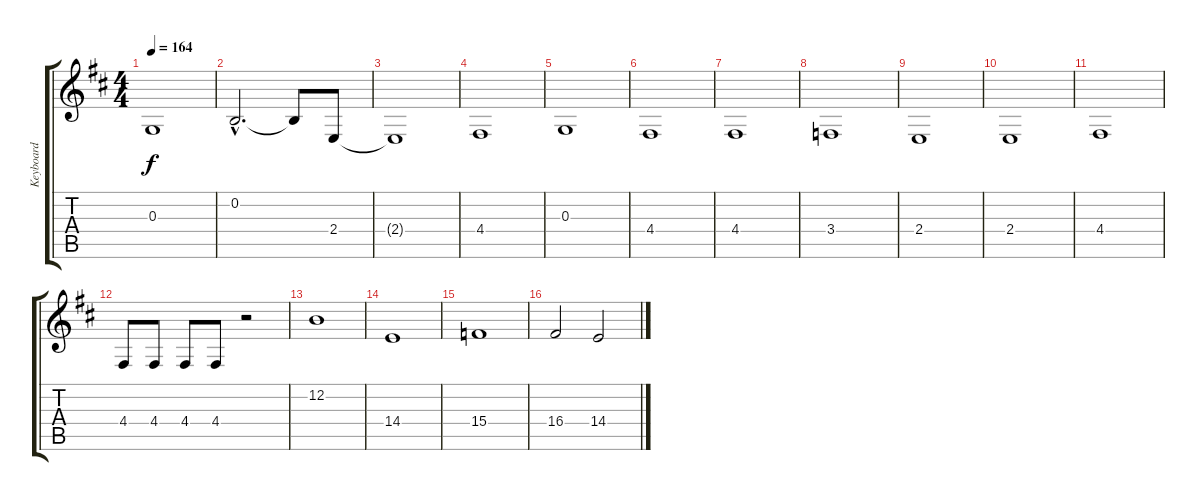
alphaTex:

\track ("Keyboard" "Keyboard") {instrument acousticgrandpiano}
\staff {score tabs}
\tuning (E4 B3 G3 D3 A2 E2) {hide}
\ts (4 4)
\tempo 164
\clef g2
\ks d
0.3.1{dy f} |
0.2{hac}.2{d} 0.2{t}.8 2.4.8 |
2.4{t}.1 |
4.4.1 |
0.3.1 |
4.4.1 |
4.4.1 |
3.4.1 |
2.4.1 |
2.4.1 |
4.4.1 |
4.4.8 4.4.8 4.4.8 4.4.8 r.2 |
12.2.1{instrument stringensemble2} |
14.4.1 |
15.4.1 |
16.4.2 14.4.2
